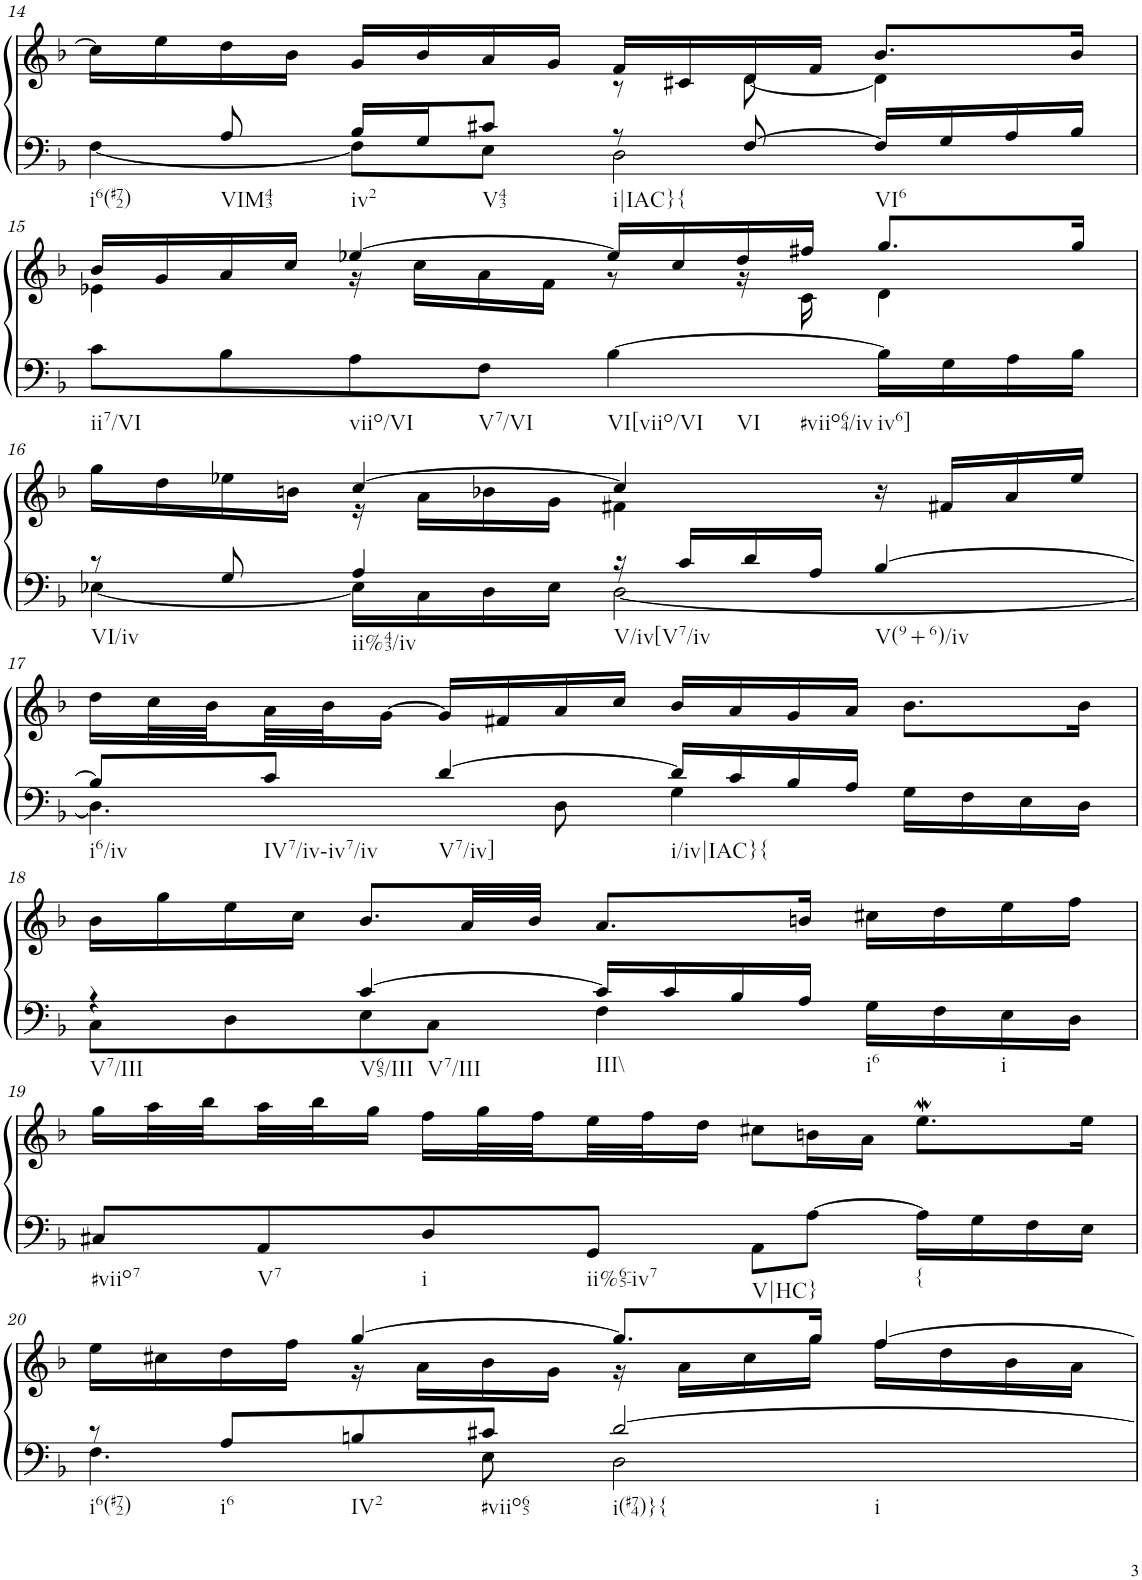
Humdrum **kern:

**kern	**kern
*part1	*part1
*staff2	*staff1
*I"Klavier linke Hand	*
!!LO:PB:g=z
*clefF4	*clefG2
*k[b-]	*k[b-]
*M4/4	*M4/4
=14	=14
*^	*^
!LO:TX:b:t=i6(#72)	!	!	!
8ryy	[4F\	16cc#\LL]	2ryy
.	.	16ee\	.
!LO:TX:b:t=VIM43	!	!	!
8A/	.	16dd\	.
.	.	16b-\JJ	.
!LO:TX:b:t=iv2	!	!	!
16B-/LL	8F\L]	16g/LL	.
16G/J	.	16b-/	.
!LO:TX:b:t=V43	!	!	!
8c#X/J	8E\J	16a/	.
.	.	16g/JJ	.
!LO:TX:b:t=i|IAC}{	!	!	!
8r	2D\	16f/LL	8r
.	.	16c#X/	.
[8F/	.	16d/	[8d\
.	.	16f/JJ	.
!LO:TX:b:t=VI6	!	!	!
16F/LL]	.	8.b-/L	4d\]
16G/	.	.	.
16A/	.	.	.
16B-/JJ	.	16b-/Jk	.
*v	*v	*	*
!!LO:LB:g=z	!!
=15	=15	=15
!LO:TX:b:t=ii7/VI	!	!
8c\L	16b-/LL	4e-X\
.	16g/	.
8B-\	16a/	.
.	16cc/JJ	.
!LO:TX:b:t=viio/VI	!	!
8A\	[4ee-X/	16r
.	.	16cc\LL
!LO:TX:b:t=V7/VI	!	!
8F\J	.	16a\
.	.	16f\JJ
!LO:TX:b:t=VI[viio/VI	!	!
!LO:TX:b:t=VI	!	!
!LO:TX:b:t=#viio64/iv	!	!
[4B-\	16ee-/LL]	8r
.	16cc/	.
.	16dd/	16r
.	16ff#X/JJ	16c\
!LO:TX:b:t=iv6]	!	!
16B-\LL]	8.gg/L	4d\
16G\	.	.
16A\	.	.
16B-\JJ	16gg/Jk	.
!!LO:LB:g=z	!!
=16	=16	=16
*^	*	*
!LO:TX:b:t=VI/iv	!	!	!
8r	[4E-X\	16gg\LL	4ryy
.	.	16dd\	.
8G/	.	16ee-X\	.
.	.	16bn\JJ	.
!LO:TX:b:t=ii%43/iv	!	!	!
4A/	16E-\LL]	[4cc/	16r
.	16C\	.	16a\LL
.	16D\	.	16b-X\
.	16E-\JJ	.	16g\JJ
!LO:TX:b:t=V/iv[V7/iv	!	!	!
16r	[2D\	4cc/]	4f#X\
16c/LL	.	.	.
16d/	.	.	.
16A/JJ	.	.	.
!LO:TX:b:t=V(9+6)/iv	!	!	!
[4B-/	.	16r	4ryy
.	.	16f#X/LL	.
.	.	16a/	.
.	.	16ee-/JJ	.
*	*	*v	*v
!!LO:LB:g=z
=17	=17	=17
!LO:TX:b:t=i6/iv	!	!
8B-/L]	4.D\]	16dd\LL
.	.	32cc\L
.	.	32b-\
!LO:TX:b:t=IV7/iv-iv7/iv	!	!
8c/J	.	32a\
.	.	32b-\J
.	.	[16g\JJ
!LO:TX:b:t=V7/iv]	!	!
[4d/	.	16g/LL]
.	.	16f#X/
.	8D\	16a/
.	.	16cc/JJ
!LO:TX:b:t=i/iv|IAC}{	!	!
16d/LL]	4G\	16b-/LL
16c/	.	16a/
16B-/	.	16g/
16A/JJ	.	16a/JJ
4ryy	16G\LL	8.b-\L
.	16F\	.
.	16E\	.
.	16D\JJ	16b-\Jk
!!LO:LB:g=z
=18	=18	=18
!LO:TX:b:t=V7/III	!	!
4r	8C\L	16b-\LL
.	.	16gg\
.	8D\	16ee\
.	.	16cc\JJ
!LO:TX:b:t=V65/III	!	!
!LO:TX:b:t=V7/III	!	!
[4c/	8E\	8.b-/L
.	8C\J	.
.	.	32a/LL
.	.	32b-/JJJ
!LO:TX:b:t=III\\	!	!
16c/LL]	4F\	8.a/L
16c/	.	.
16B-/	.	.
16A/JJ	.	16bn/Jk
!LO:TX:b:t=i6	!	!
16G\LL	4ryy	16cc#X\LL
16F\	.	16dd\
!LO:TX:b:t=i	!	!
16E\	.	16ee\
16D\JJ	.	16ff\JJ
*v	*v	*
!!LO:LB:g=z
=19	=19
!LO:TX:b:t=#viio7	!
8C#X/L	16gg\LL
.	32aa\L
.	32bb-\
!LO:TX:b:t=V7	!
8AA/	32aa\
.	32bb-\J
.	16gg\JJ
!LO:TX:b:t=i	!
8D/	16ff\LL
.	32gg\L
.	32ff\
!LO:TX:b:t=ii%65-iv7	!
8GG/J	32ee\
.	32ff\J
.	16dd\JJ
!LO:TX:b:t=V|HC}	!
8AA\L	8cc#X\L
[8A\J	16bn\L
.	16a\JJ
!LO:TX:b:t={	!
16A\LL]	8.eeW\L
16G\	.
16F\	.
16E\JJ	16ee\Jk
!!LO:LB:g=z
=20	=20
*^	*^
!LO:TX:b:t=i6(#72)	!	!	!
8r	4.F\	16ee\LL	4ryy
.	.	16cc#X\	.
!LO:TX:b:t=i6	!	!	!
8A/L	.	16dd\	.
.	.	16ff\JJ	.
!LO:TX:b:t=IV2	!	!	!
8Bn/	.	[4gg/	16r
.	.	.	16a\LL
!LO:TX:b:t=#viio65	!	!	!
8c#X/J	8E\	.	16b-\
.	.	.	16g\JJ
!LO:TX:b:t=i(#74)}{	!	!	!
!LO:TX:b:t=i	!	!	!
[2d/	2D\	8.gg/L]	16r
.	.	.	16a\LL
.	.	.	16cc#\
.	.	16gg/Jk	16gg\JJ
.	.	[4ff/	16ff\LL
.	.	.	16dd\
.	.	.	16b-\
.	.	.	16a\JJ
*v	*v	*	*
*	*v	*v
=	=
*-	*-
